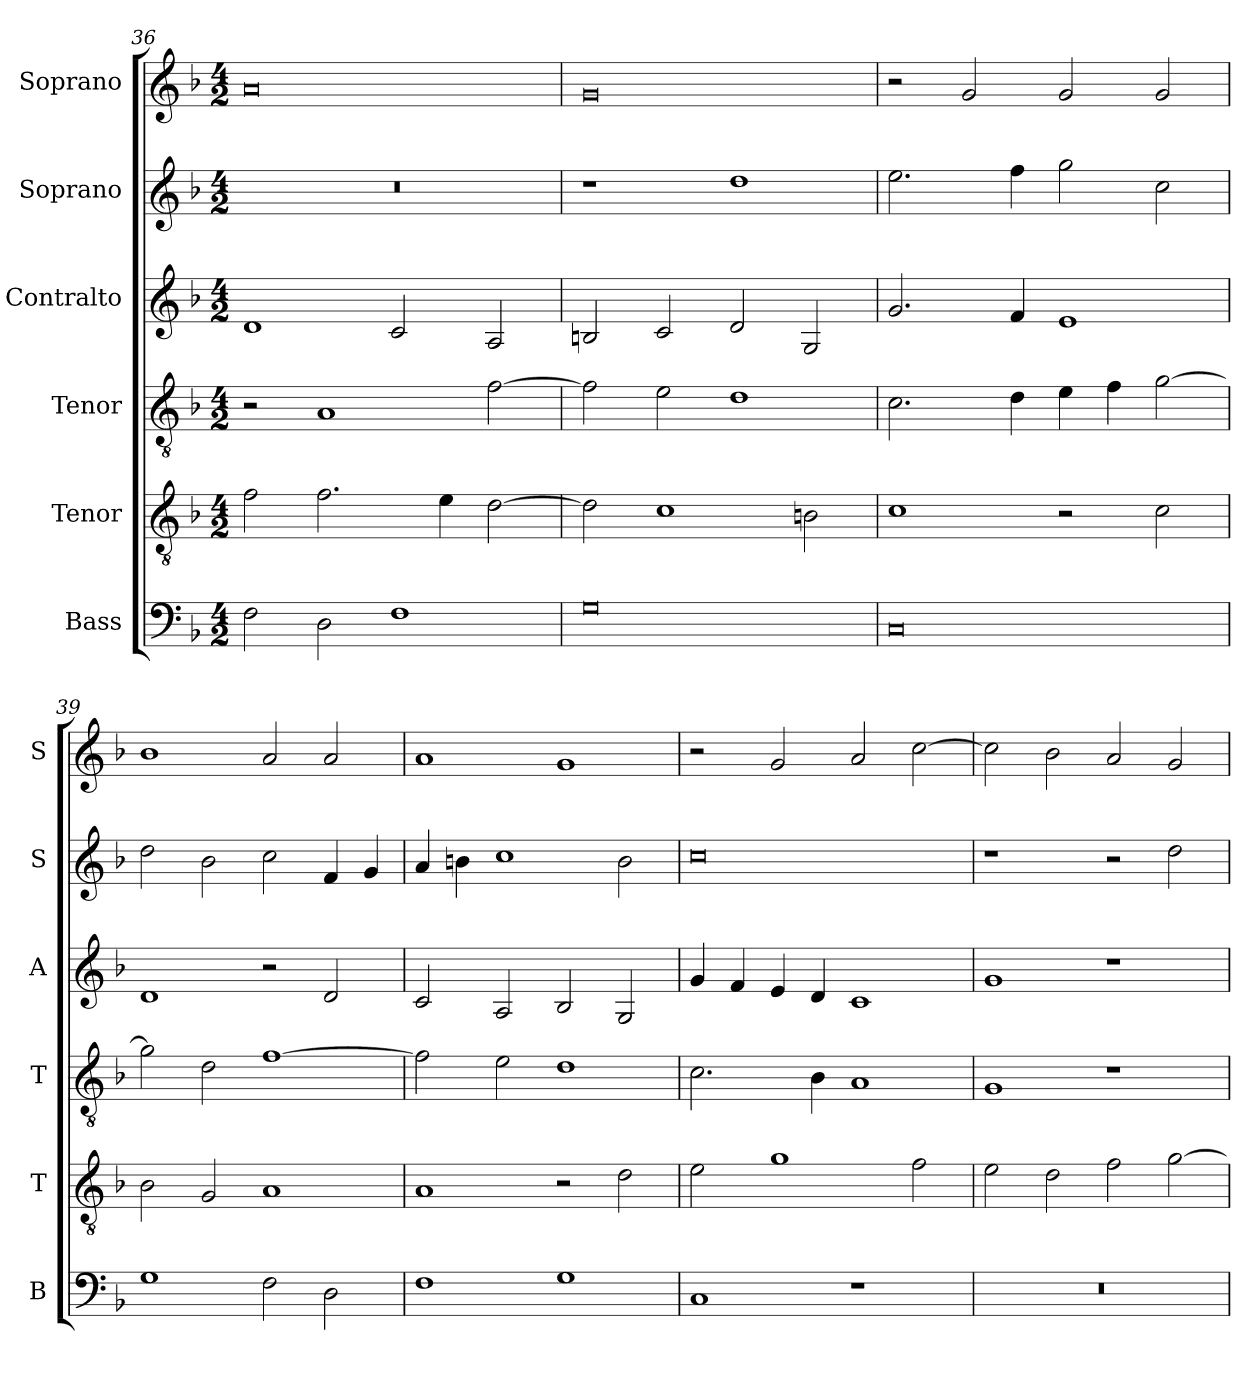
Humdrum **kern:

**kern	**kern	**kern	**kern	**kern	**kern
*part6	*part5	*part4	*part3	*part2	*part1
*staff6	*staff5	*staff4	*staff3	*staff2	*staff1
*I"Bass	*I"Tenor	*I"Tenor	*I"Contralto	*I"Soprano	*I"Soprano
*I'B	*I'T	*I'T	*I'A	*I'S	*I'S
*clefF4	*clefGv2	*clefGv2	*clefG2	*clefG2	*clefG2
*k[b-]	*k[b-]	*k[b-]	*k[b-]	*k[b-]	*k[b-]
*G:dor	*G:dor	*G:dor	*G:dor	*G:dor	*G:dor
*M4/2	*M4/2	*M4/2	*M4/2	*M4/2	*M4/2
=36	=36	=36	=36	=36	=36
2F	2f	2r	1d	0r	0a
2D	2.f	1A	.	.	.
1F	.	.	2c	.	.
.	4e	.	.	.	.
.	[2d	[2f	2A	.	.
=37	=37	=37	=37	=37	=37
0G	2d]	2f]	2Bn	1r	0g
.	1c	2e	2c	.	.
.	.	1d	2d	1dd	.
.	2Bn	.	2G	.	.
=38	=38	=38	=38	=38	=38
0C	1c	2.c	2.g	2.ee	2r
.	.	.	.	.	2g
.	.	4d	4f	4ff	.
.	2r	4e	1e	2gg	2g
.	.	4f	.	.	.
.	2c	[2g	.	2cc	2g
=39	=39	=39	=39	=39	=39
1G	2B-	2g]	1d	2dd	1b-
.	2G	2d	.	2b-	.
2F	1A	[1f	2r	2cc	2a
2D	.	.	2d	4f	2a
.	.	.	.	4g	.
=40	=40	=40	=40	=40	=40
1F	1A	2f]	2c	4a	1a
.	.	.	.	4bn	.
.	.	2e	2A	1cc	.
1G	2r	1d	2B-	.	1g
.	2d	.	2G	2b	.
=41	=41	=41	=41	=41	=41
1C	2e	2.c	4g	0cc	2r
.	.	.	4f	.	.
.	1g	.	4e	.	2g
.	.	4B-	4d	.	.
1r	.	1A	1c	.	2a
.	2f	.	.	.	[2cc
=42	=42	=42	=42	=42	=42
0r	2e	1G	1g	1r	2cc]
.	2d	.	.	.	2b-
.	2f	1r	1r	2r	2a
.	[2g	.	.	2dd	2g
=	=	=	=	=	=
*-	*-	*-	*-	*-	*-
